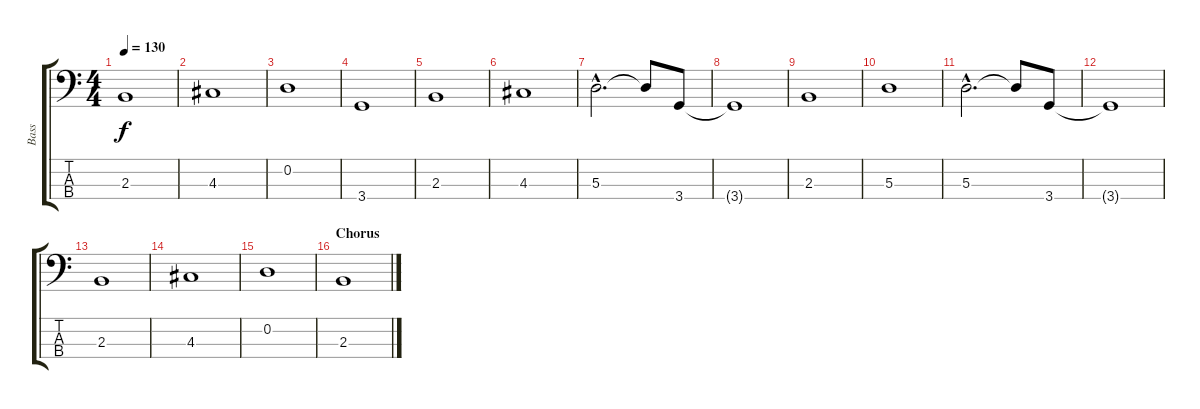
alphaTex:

\track ("Bass" "Bass") {instrument electricbasspick}
\staff {score tabs}
\tuning (G2 D2 A1 E1) {hide}
\ts (4 4)
\tempo 130
\clef f4
\ks c
2.3.1{dy f} |
4.3.1 |
0.2.1 |
3.4.1 |
2.3.1 |
4.3.1 |
5.3{hac}.2{d} 5.3{t}.8 3.4.8 |
3.4{t}.1 |
2.3.1 |
5.3.1 |
5.3{hac}.2{d} 5.3{t}.8 3.4.8 |
3.4{t}.1 |
2.3.1 |
4.3.1 |
0.2.1 |
\section ("" "Chorus")
2.3.1
